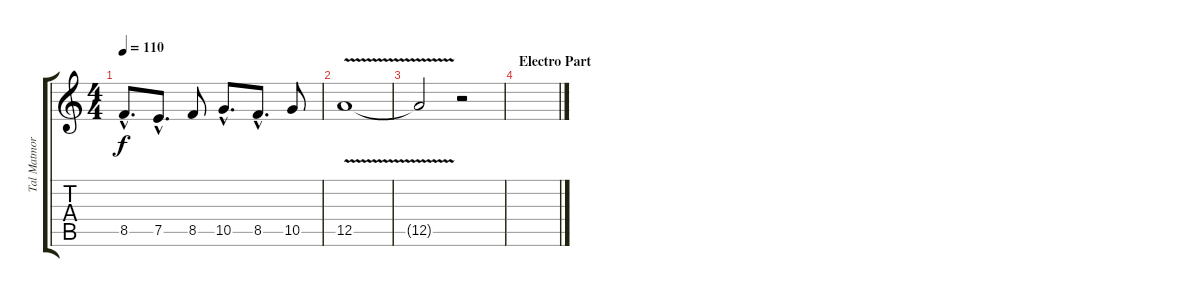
\track ("Tal Matmor/Effects" "Tal Matmor") {instrument distortionguitar}
\staff {score tabs}
\tuning (E4 B3 G3 D3 A2 E2) {hide}
\ts (4 4)
\tempo 110
\clef g2
\ks c
8.5{hac}.8{d dy f} 7.5{hac}.8{d} 8.5.8 10.5{hac}.8{d} 8.5{hac}.8{d} 10.5.8 |
12.5{v}.1 |
12.5{t}.2 r.2 |
\section ("" "Electro Part")
